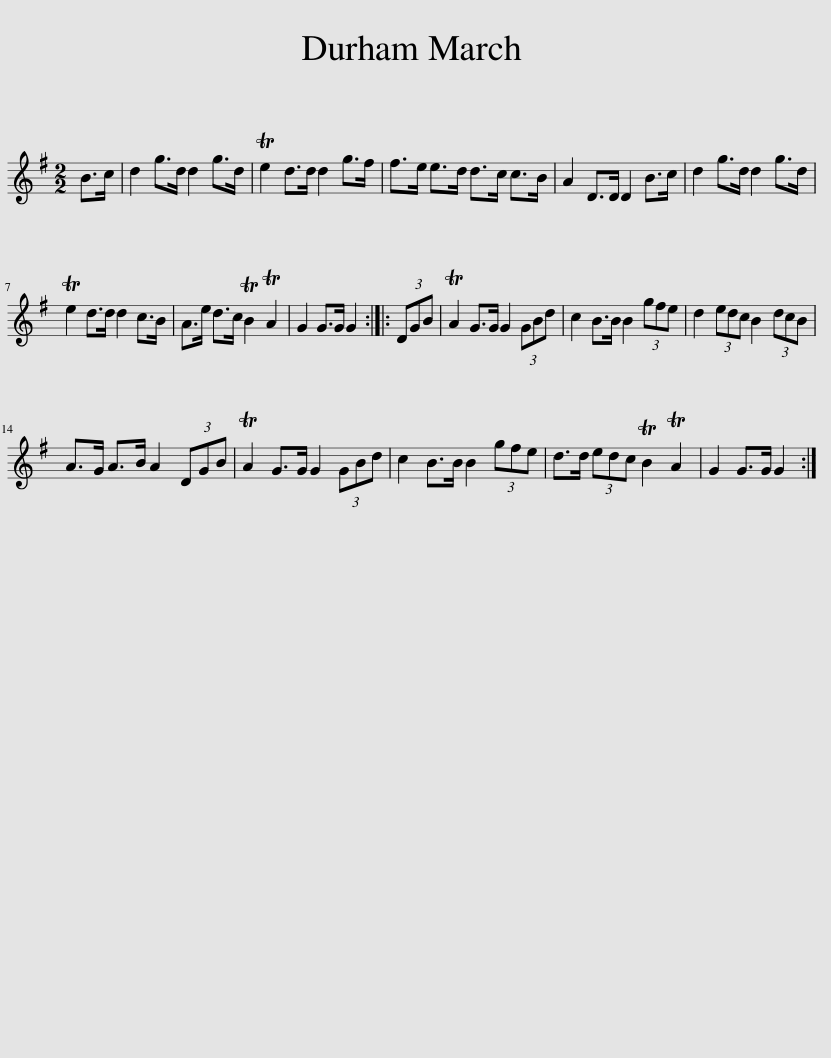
X:1
L:1/8
M:2/2
I:linebreak $
K:G
V:1 treble
V:1
 B>c | d2 g>d d2 g>d | Te2 d>d d2 g>f | f>e e>d d>c c>B | A2 D>D D2 B>c | %5
 d2 g>d d2 g>d |$ Te2 d>d d2 c>B | A>e d>c TB2 TA2 | G2 G>G G2 :: (3DGB | %10
 TA2 G>G G2 (3GBd | c2 B>B B2 (3gfe | d2 (3edc B2 (3dcB |$ A>G A>B A2 (3DGB | TA2 G>G G2 (3GBd | %15
 c2 B>B B2 (3gfe | d>d (3edc TB2 TA2 | G2 G>G G2 :| %18
